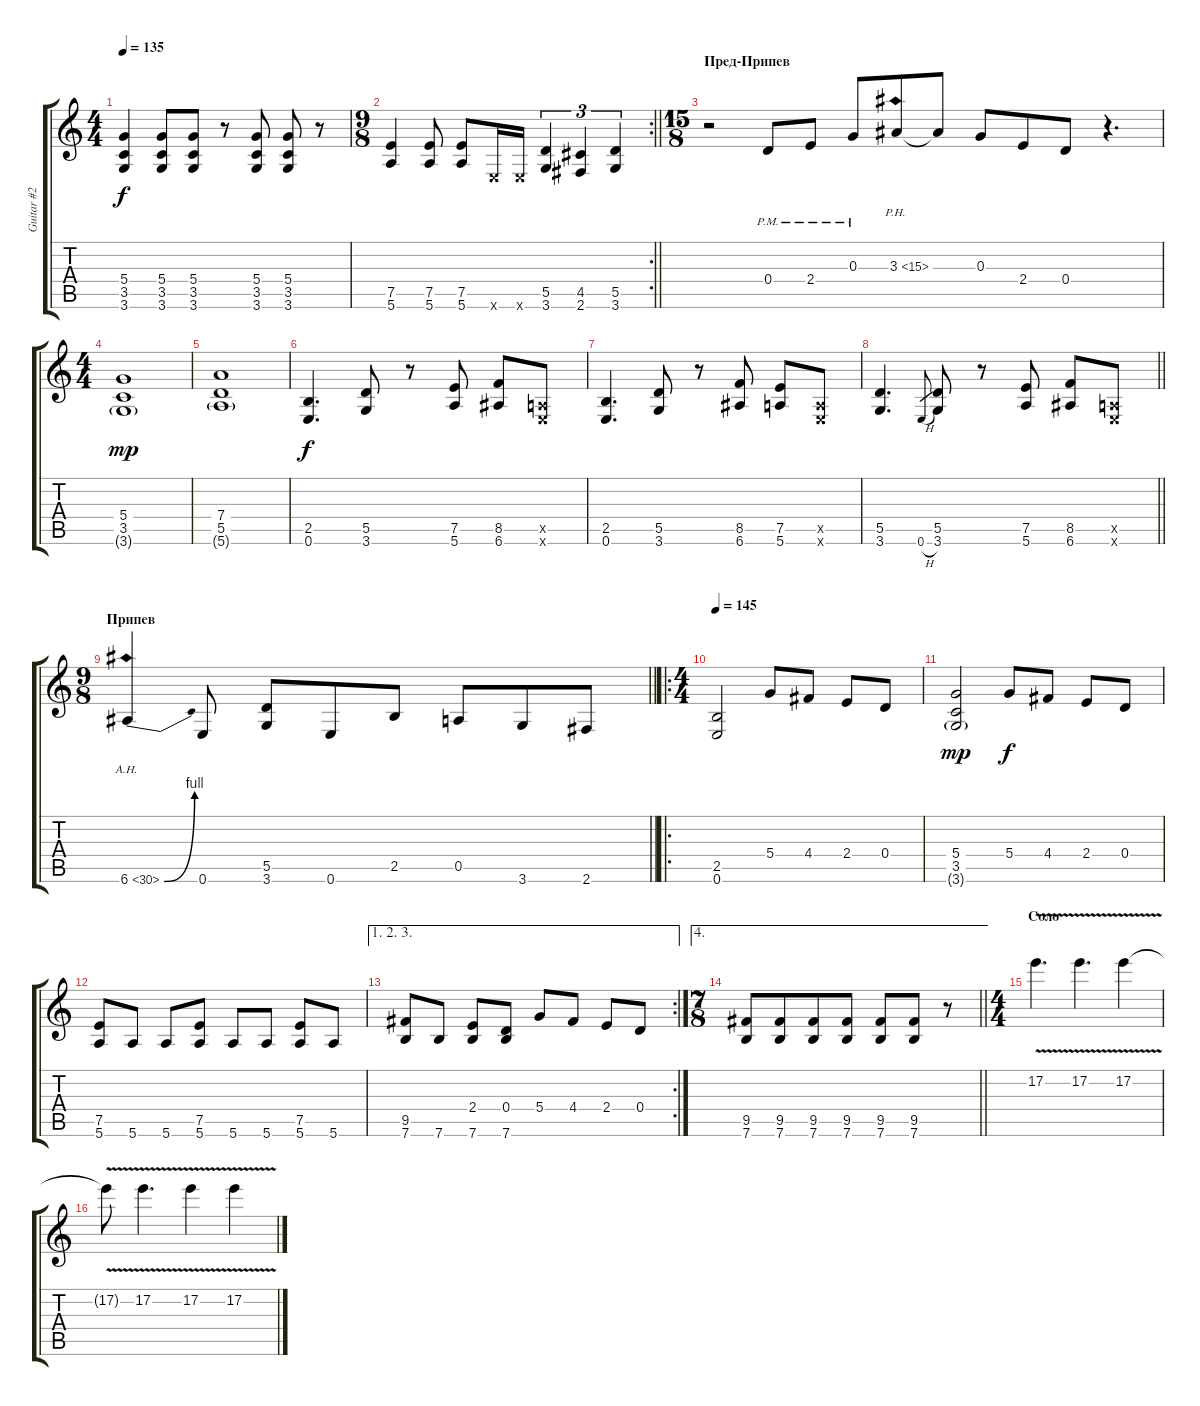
\track ("Guitar #2" "Guitar #2") {instrument overdrivenguitar}
\staff {score tabs}
\tuning (E4 B3 G3 D3 A2 E2) {hide}
\ts (4 4)
\tempo 135
\clef g2
\ks c
(5.4 3.5 3.6).4{dy f} (5.4 3.5 3.6).8 (5.4 3.5 3.6).8 r.8 (5.4 3.5 3.6).8 (5.4 3.5 3.6).8 r.8 |
\rc 2
\ts (9 8)
\barLineRight lightlight
(7.5 5.6).4 (7.5 5.6).8 (7.5 5.6).8 0.6{x}.16 0.6{x}.16 (5.5 3.6).4{tu (3 2)} (4.5 2.6).4{tu (3 2)} (5.5 3.6).4{tu (3 2)} |
\ts (15 8)
\section ("" "Пред-Припев")
r.2 0.4{pm}.8 2.4{pm}.8 0.3{pm}.8 3.3{ph 12}.8 3.3{t}.8 0.3.8 2.4.8 0.4.8 r.4{d} |
\ts (4 4)
(5.4 3.5 3.6{g}).1{dy mp} |
(7.4 5.5 5.6{g}).1 |
(2.5 0.6).4{d dy f} (5.5 3.6).8 r.8 (7.5 5.6).8 (8.5 6.6).8 (0.5{x} 0.6{x}).8 |
(2.5 0.6).4{d} (5.5 3.6).8 r.8 (8.5 6.6).8 (7.5 5.6).8 (0.5{x} 0.6{x}).8 |
\barLineRight lightlight
(5.5 3.6).4{d} 0.6{h}.8{gr} (5.5 3.6).8 r.8 (7.5 5.6).8 (8.5 6.6).8 (0.5{x} 0.6{x}).8 |
\ts (9 8)
\section ("" "Припев")
\barLineRight lightlight
6.6{be (bend 0 0 60 4) ah 24}.4 0.6.8 (5.5 3.6).8 0.6.8 2.5.8 0.5.8 3.6.8 2.6.8 |
\ro
\ts (4 4)
\tempo 145
(2.5 0.6).2 5.4.8 4.4.8 2.4.8 0.4.8 |
(5.4 3.5 3.6{g}).2{dy mp} 5.4.8{dy f} 4.4.8 2.4.8 0.4.8 |
(7.5 5.6).8 5.6.8 5.6.8 (7.5 5.6).8 5.6.8 5.6.8 (7.5 5.6).8 5.6.8 |
\ae (1 2 3)
\rc 2
(9.5 7.6).8 7.6.8 (2.4 7.6).8 (0.4 7.6).8 5.4.8 4.4.8 2.4.8 0.4.8 |
\ae 4
\ts (7 8)
\barLineRight lightlight
(9.5 7.6).8 (9.5 7.6).8 (9.5 7.6).8 (9.5 7.6).8 (9.5 7.6).8 (9.5 7.6).8 r.8 |
\ts (4 4)
\section ("" "Соло")
17.2{v}.4{d instrument overdrivenguitar} 17.2{v}.4{d} 17.2{v}.4 |
17.2{t}.8 17.2{v}.4{d} 17.2{v}.4 17.2{v}.4
